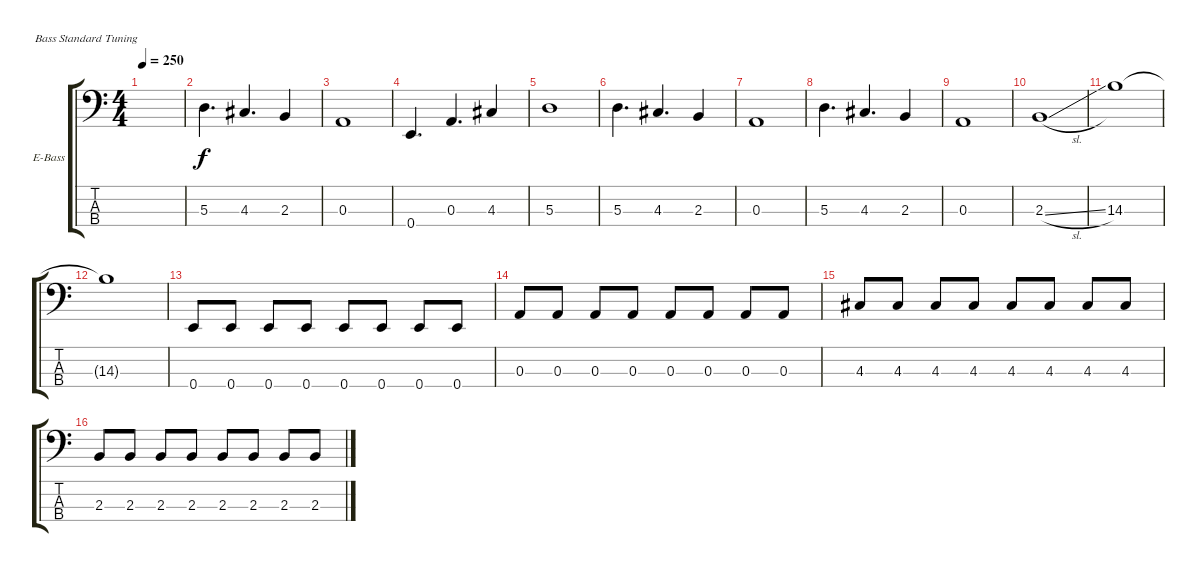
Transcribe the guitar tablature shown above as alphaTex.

\defaultSystemsLayout 4
\bracketExtendMode groupsimilarinstruments
\firstSystemTrackNameOrientation horizontal
\otherSystemsTrackNameOrientation horizontal
\track ("Бася" "E-Bass") {instrument electricbassfinger}
\staff {score tabs}
\tuning (G2 D2 A1 E1)
\ts (4 4)
\tempo 250
\clef f4
\ks c
|
5.3.4{d} 4.3.4{d} 2.3.4 |
0.3.1 |
0.4.4{d} 0.3.4{d} 4.3.4 |
5.3.1 |
5.3.4{d} 4.3.4{d} 2.3.4 |
0.3.1 |
5.3.4{d} 4.3.4{d} 2.3.4 |
0.3.1 |
2.3{sl}.1 |
14.3.1 |
14.3{t}.1 |
0.4.8 0.4.8 0.4.8 0.4.8 0.4.8 0.4.8 0.4.8 0.4.8 |
0.3.8 0.3.8 0.3.8 0.3.8 0.3.8 0.3.8 0.3.8 0.3.8 |
4.3.8 4.3.8 4.3.8 4.3.8 4.3.8 4.3.8 4.3.8 4.3.8 |
2.3.8 2.3.8 2.3.8 2.3.8 2.3.8 2.3.8 2.3.8 2.3.8
